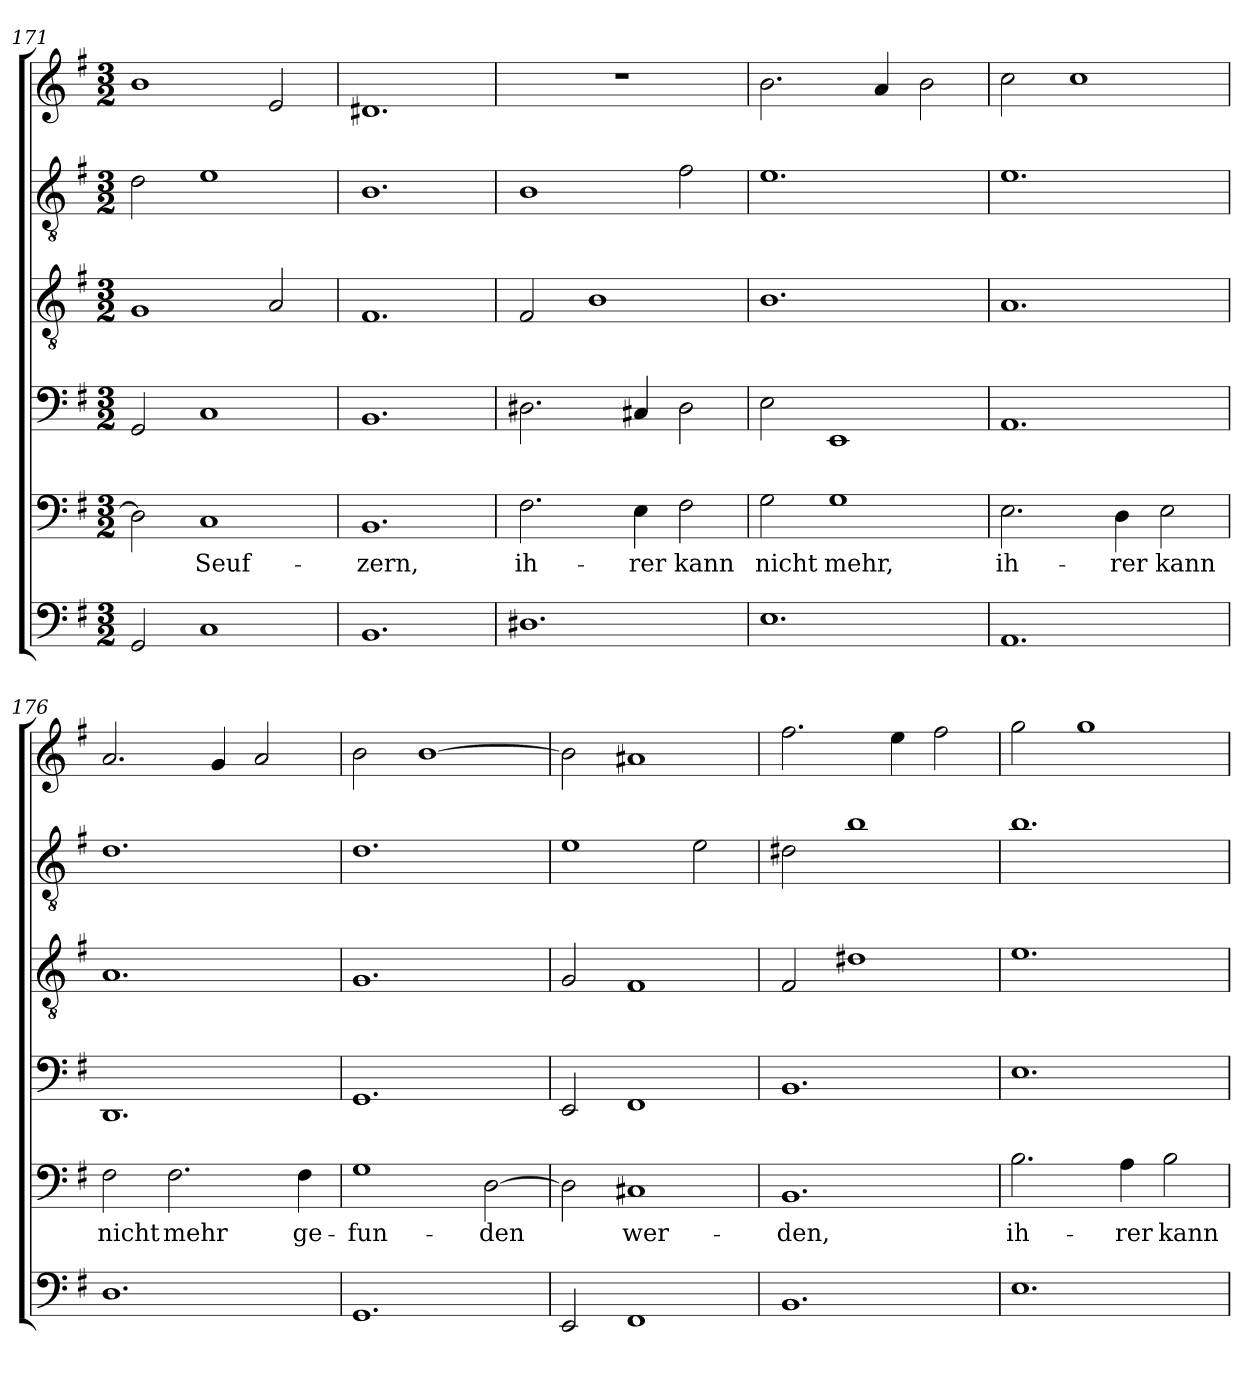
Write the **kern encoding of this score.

**kern	**kern	**text	**kern	**kern	**kern	**kern
*part6	*part5	*part5	*part4	*part3	*part2	*part1
*staff6	*staff5	*staff5	*staff4	*staff3	*staff2	*staff1
*clefF4	*clefF4	*	*clefF4	*clefGv2	*clefGv2	*clefG2
*k[f#]	*k[f#]	*	*k[f#]	*k[f#]	*k[f#]	*k[f#]
*e:	*e:	*	*e:	*e:	*e:	*e:
*M3/2	*M3/2	*	*M3/2	*M3/2	*M3/2	*M3/2
=171	=171	=171	=171	=171	=171	=171
2GG/	2D\]	.	2GG/	1G	2d\	1b
!	!	!LO:LY:b	!	!	!	!
1C	1C	Seuf-	1C	.	1e	.
.	.	.	.	2A/	.	2e/
=172	=172	=172	=172	=172	=172	=172
!	!	!LO:LY:b	!	!	!	!
1.BB	1.BB	-zern,	1.BB	1.F#	1.B	1.d#X
=173	=173	=173	=173	=173	=173	=173
!	!	!LO:LY:b	!	!	!	!
1.D#X	2.F#\	ih-	2.D#X\	2F#/	1B	1.r
.	.	.	.	1B	.	.
!	!	!LO:LY:b	!	!	!	!
.	4E\	-rer	4C#X/	.	.	.
!	!	!LO:LY:b	!	!	!	!
.	2F#\	kann	2D#\	.	2f#\	.
=174	=174	=174	=174	=174	=174	=174
!	!	!LO:LY:b	!	!	!	!
1.E	2G\	nicht	2E\	1.B	1.e	2.b\
!	!	!LO:LY:b	!	!	!	!
.	1G	mehr,	1EE	.	.	.
.	.	.	.	.	.	4a/
.	.	.	.	.	.	2b\
=175	=175	=175	=175	=175	=175	=175
!	!	!LO:LY:b	!	!	!	!
1.AA	2.E\	ih-	1.AA	1.A	1.e	2cc\
.	.	.	.	.	.	1cc
!	!	!LO:LY:b	!	!	!	!
.	4D\	-rer	.	.	.	.
!	!	!LO:LY:b	!	!	!	!
.	2E\	kann	.	.	.	.
!!LO:LB:g=z
=176	=176	=176	=176	=176	=176	=176
!	!	!LO:LY:b	!	!	!	!
1.D	2F#\	nicht	1.DD	1.A	1.d	2.a/
!	!	!LO:LY:b	!	!	!	!
.	2.F#\	mehr	.	.	.	.
.	.	.	.	.	.	4g/
.	.	.	.	.	.	2a/
!	!	!LO:LY:b	!	!	!	!
.	4F#\	ge-	.	.	.	.
=177	=177	=177	=177	=177	=177	=177
!	!	!LO:LY:b	!	!	!	!
1.GG	1G	-fun-	1.GG	1.G	1.d	2b\
.	.	.	.	.	.	[1b
!	!	!LO:LY:b	!	!	!	!
.	[2D\	-den	.	.	.	.
=178	=178	=178	=178	=178	=178	=178
2EE/	2D\]	.	2EE/	2G/	1e	2b\]
!	!	!LO:LY:b	!	!	!	!
1FF#	1C#X	wer-	1FF#	1F#	.	1a#X
.	.	.	.	.	2e\	.
=179	=179	=179	=179	=179	=179	=179
!	!	!LO:LY:b	!	!	!	!
1.BB	1.BB	-den,	1.BB	2F#/	2d#X\	2.ff#\
.	.	.	.	1d#X	1b	.
.	.	.	.	.	.	4ee\
.	.	.	.	.	.	2ff#\
=180	=180	=180	=180	=180	=180	=180
!	!	!LO:LY:b	!	!	!	!
1.E	2.B\	ih-	1.E	1.e	1.b	2gg\
.	.	.	.	.	.	1gg
!	!	!LO:LY:b	!	!	!	!
.	4A\	-rer	.	.	.	.
!	!	!LO:LY:b	!	!	!	!
.	2B\	kann	.	.	.	.
=	=	=	=	=	=	=
*-	*-	*-	*-	*-	*-	*-
